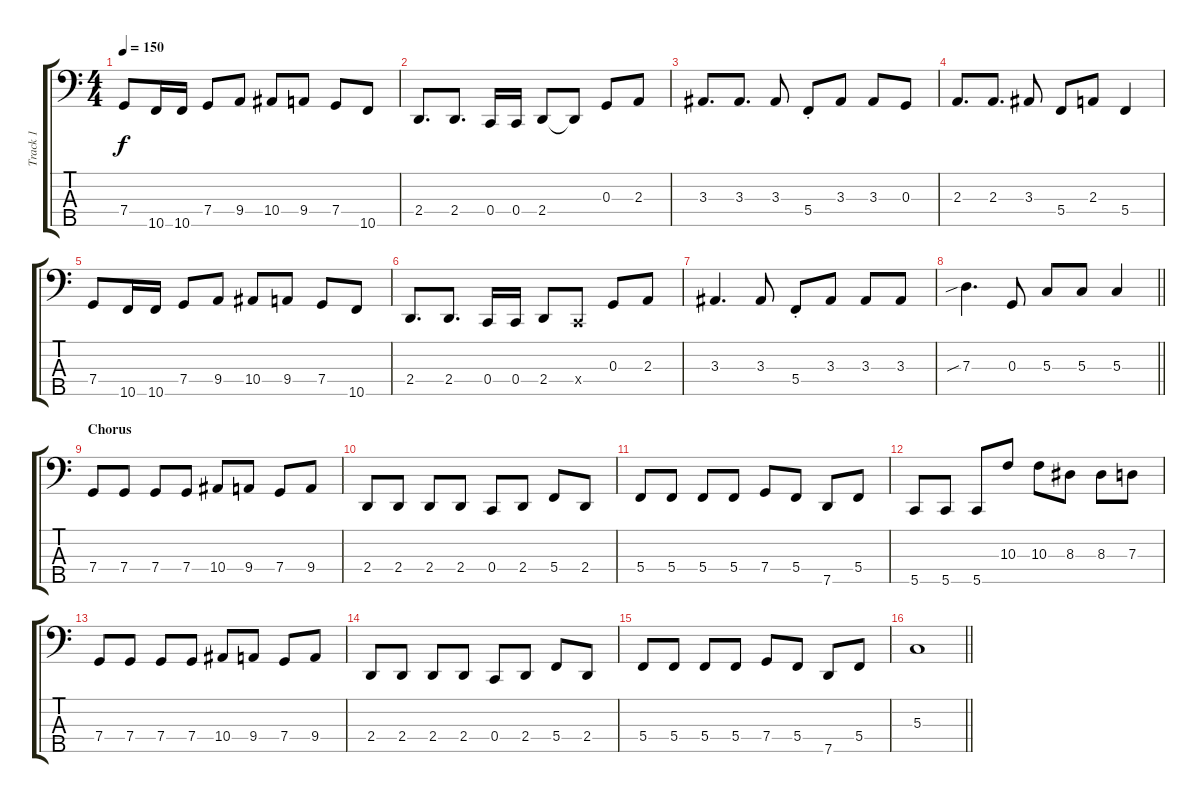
\track ("Track 1" "Track 1") {instrument electricbassfinger}
\staff {score tabs}
\tuning (F2 C2 G1 C1 G0) {hide}
\ts (4 4)
\tempo 150
\clef f4
\ks c
7.4.8{dy f} 10.5.16 10.5.16 7.4.8 9.4.8 10.4.8 9.4.8 7.4.8 10.5.8 |
2.4.8{d} 2.4.8{d} 0.4.16 0.4.16 2.4.8 2.4{t}.8 0.3.8 2.3.8 |
3.3.8{d} 3.3.8{d} 3.3.8 5.4{st}.8 3.3.8 3.3.8 0.3.8 |
2.3.8{d} 2.3.8{d} 3.3.8 5.4.8 2.3.8 5.4.4 |
7.4.8 10.5.16 10.5.16 7.4.8 9.4.8 10.4.8 9.4.8 7.4.8 10.5.8 |
2.4.8{d} 2.4.8{d} 0.4.16 0.4.16 2.4.8 0.4{x}.8 0.3.8 2.3.8 |
3.3.4{d} 3.3.8 5.4{st}.8 3.3.8 3.3.8 3.3.8 |
\barLineRight lightlight
7.3{sib}.4{d} 0.3.8 5.3.8 5.3.8 5.3.4 |
\section ("" "Chorus")
7.4.8 7.4.8 7.4.8 7.4.8 10.4.8 9.4.8 7.4.8 9.4.8 |
2.4.8 2.4.8 2.4.8 2.4.8 0.4.8 2.4.8 5.4.8 2.4.8 |
5.4.8 5.4.8 5.4.8 5.4.8 7.4.8 5.4.8 7.5.8 5.4.8 |
5.5.8 5.5.8 5.5.8 10.3.8 10.3.8 8.3.8 8.3.8 7.3.8 |
7.4.8 7.4.8 7.4.8 7.4.8 10.4.8 9.4.8 7.4.8 9.4.8 |
2.4.8 2.4.8 2.4.8 2.4.8 0.4.8 2.4.8 5.4.8 2.4.8 |
5.4.8 5.4.8 5.4.8 5.4.8 7.4.8 5.4.8 7.5.8 5.4.8 |
\barLineRight lightlight
5.3.1
